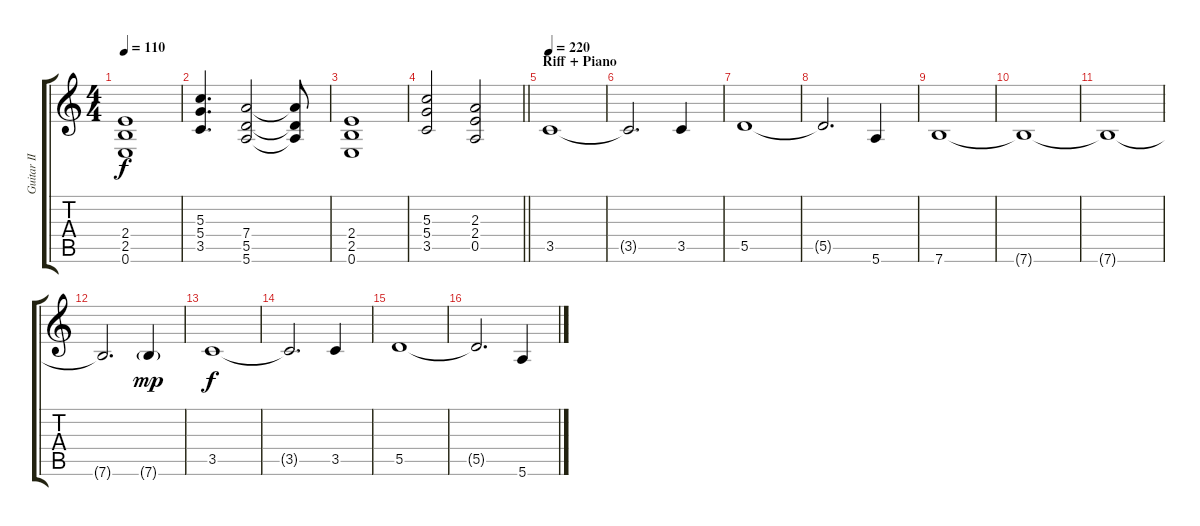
\track ("Guitar II" "Guitar II") {instrument distortionguitar}
\staff {score tabs}
\tuning (E4 B3 G3 D3 A2 E2) {hide}
\ts (4 4)
\tempo 110
\clef g2
\ks c
(2.4 2.5 0.6).1{dy f} |
(5.3 5.4 3.5).4{d} (7.4 5.5 5.6).2 (7.4{t} 5.5{t} 5.6{t}).8 |
(2.4 2.5 0.6).1 |
\barLineRight lightlight
(5.3 5.4 3.5).2 (2.3 2.4 0.5).2 |
\section ("" "Riff + Piano")
\tempo 220
3.5.1{balance 0 instrument distortionguitar} |
3.5{t}.2{d} 3.5.4 |
5.5.1 |
5.5{t}.2{d} 5.6.4 |
7.6.1 |
7.6{t}.1 |
7.6{t}.1 |
7.6{t}.2{d} 7.6{g}.4{dy mp} |
3.5.1{dy f} |
3.5{t}.2{d} 3.5.4 |
5.5.1 |
5.5{t}.2{d} 5.6.4
